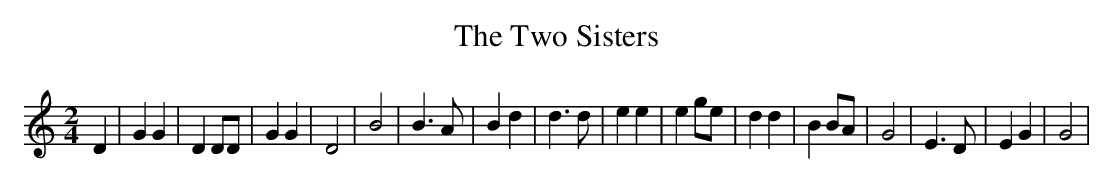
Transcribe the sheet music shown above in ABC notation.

X:1
T:The Two Sisters
M:2/4
L:1/4
K:C
 D| G G| D D/2D/2| G G| D2| B2| B3/2 A/2| B d| d3/2 d/2| e e| e g/2e/2|\
 d d| B B/2A/2| G2| E3/2 D/2| E G| G2|
